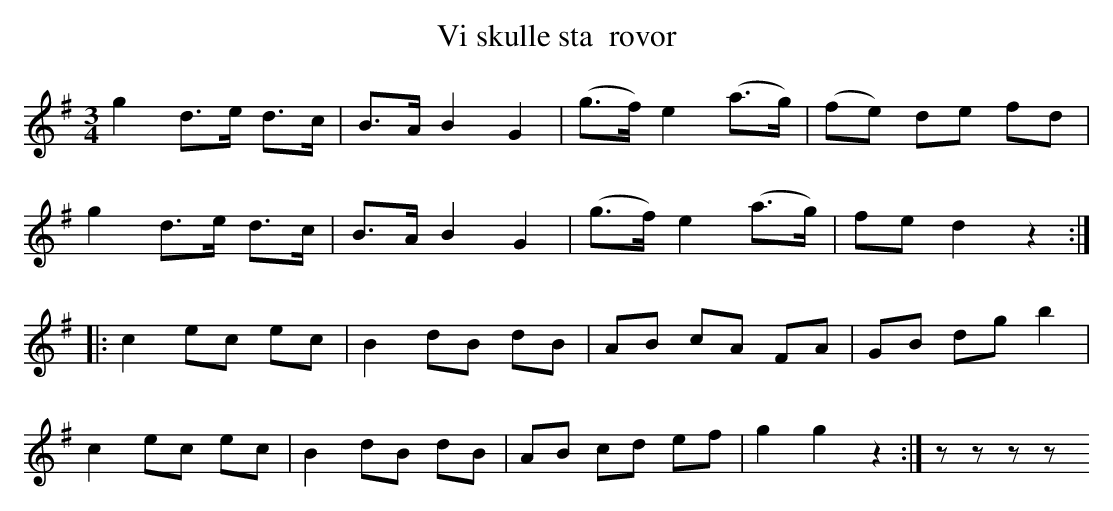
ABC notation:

X:1
T:Vi skulle sta  rovor
M:3/4
L:1/8
K:G
g2 d>e d>c | B>A B2 G2 | (g>f) e2 (a>g) | (fe) de fd |
g2 d>e d>c | B>A B2 G2 | (g>f) e2 (a>g) | fe d2 z2 ::
c2 ec ec | B2 dB dB | AB cA FA | GB dg b2 |
c2 ec ec | B2 dB dB | AB cd ef | g2 g2 z2 :| zzzz
